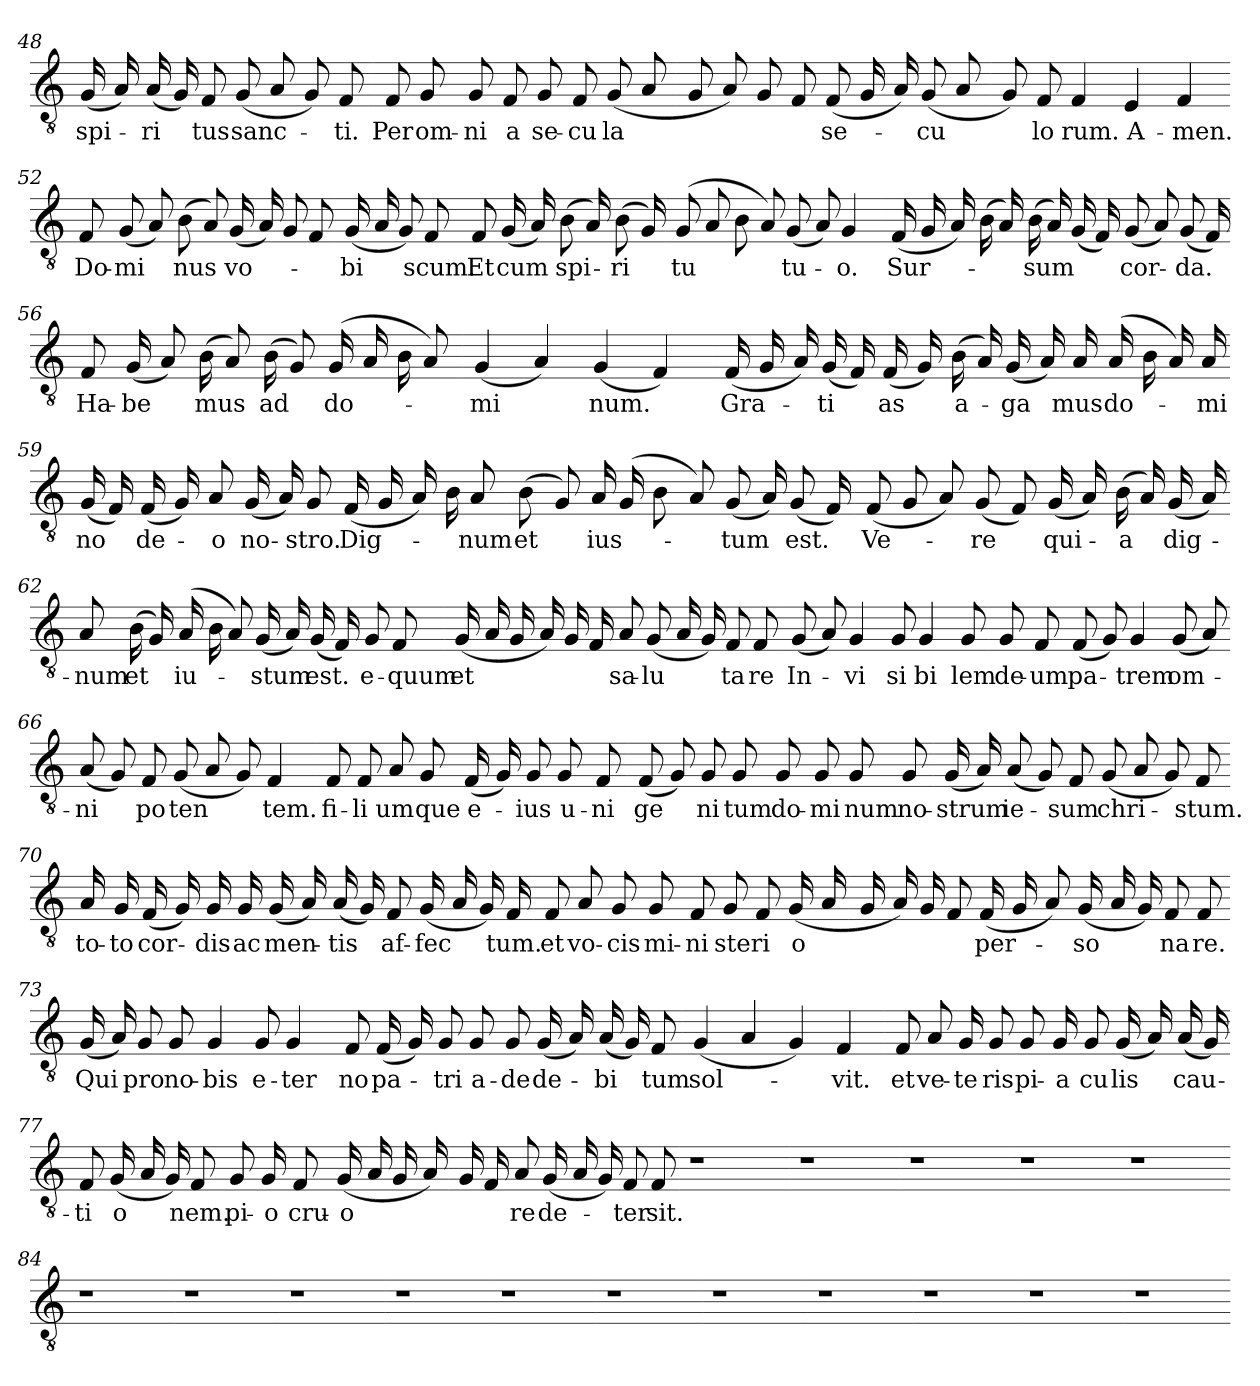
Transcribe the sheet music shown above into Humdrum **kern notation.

**kern	**text
*part1	*part1
*staff1	*staff1
*clefGv2	*
*k[]	*
=48	=48
(16G	spi-
16A)	.
(16A	ri
16G)	.
8F	-tus
(8G	sanc-
8A	.
8G)	.
8F	-ti.
=49-	=49-
8F	Per
8G	om-
8G	ni
8F	-a
8G	se-
8F	cu
(8G	-la
8A	.
=50-	=50-
8G	.
8A)	.
8G	.
8F	.
(8F	se-
16G	.
16A)	.
(8G	cu
8A	.
=51-	=51-
8G)	.
8F	lo
4F	-rum.
4E	A-
4F	-men.
=52-	=52-
8F	Do-
(8G	mi
8A)	.
(8B	-nus
8A)	.
(16G	vo-
16A)	.
8G	.
8F	.
=53-	=53-
(16G	bi
16A	.
8G)	.
8F	-scum.
8F	Et
(16G	cum
16A)	.
(8B	spi-
16A)	.
(8B	ri
16G)	.
=54-	=54-
(8G	-tu
8A	.
8B	.
8A)	.
(8G	tu-
8A)	.
4G	-o.
=55-	=55-
(16F	Sur-
16G	.
16A)	.
(16B	.
16A)	.
(16B	-sum
16A)	.
(16G	.
16F)	.
(8G	cor-
8A)	.
(8G	-da.
16F)	.
=56-	=56-
8F	Ha-
(16G	be
8A)	.
(16B	-mus
8A)	.
(16B	ad
8G)	.
(16G	do-
16A	.
16B	.
8A)	.
=57-	=57-
(4G	mi
4A)	.
(4G	-num.
4F)	.
=58-	=58-
(16F	Gra-
16G	.
16A)	.
(16G	ti
16F)	.
(16F	-as
16G)	.
(16B	a-
16A)	.
(16G	ga
16A)	.
16A	-mus
(16A	do-
16B	.
16A)	.
16A	mi
=59-	=59-
(16G	-no
16F)	.
(16F	de-
16G)	.
8A	-o
(16G	no-
16A)	.
8G	-stro.
(16F	Dig-
16G	.
16A)	.
16B	.
8A	-num
=60-	=60-
(8B	et
8G)	.
16A	ius-
(16G	.
8B	.
8A)	.
(8G	-tum
16A)	.
(8G	est.
16F)	.
=61-	=61-
(8F	Ve-
8G	.
8A)	.
(8G	-re
8F)	.
(16G	qui-
16A)	.
(16B	-a
16A)	.
(16G	dig-
16A)	.
=62-	=62-
8A	-num
(16B	et
16G)	.
(16A	iu-
16B	.
8A)	.
(16G	-stum
16A)	.
(16G	est.
16F)	.
8G	e-
8F	-quum
=63-	=63-
(16G	et
16A	.
16G	.
16A)	.
16G	.
16F	.
8A	sa-
(8G	lu
16A	.
16G)	.
8F	ta
8F	-re
=64-	=64-
(8G	In-
8A)	.
4G	vi
8G	si
4G	bi
8G	-lem
=65-	=65-
8G	de-
8F	-um
(8F	pa-
8G)	.
4G	-trem
(8G	om-
8A)	.
=66-	=66-
(8A	ni
8G)	.
8F	po
(8G	ten
8A	.
8G)	.
4F	-tem.
=67-	=67-
8F	fi-
8F	li
8A	um
8G	-que
(16F	e-
16G)	.
8G	-ius
8G	u-
8F	ni
=68-	=68-
(8F	ge
8G)	.
8G	ni
8G	-tum
8G	do-
8G	mi
8G	-num
8G	no-
=69-	=69-
(16G	-strum
16A)	.
(8A	ie-
8G)	.
8F	-sum
(8G	chri-
8A	.
8G)	.
8F	-stum.
=70-	=70-
16A	to-
16G	-to
(16F	cor-
16G)	.
16G	-dis
16G	ac
(16G	men-
16A)	.
(16A	-tis
16G)	.
8F	af-
(16G	fec
16A	.
16G)	.
16F	-tum.
=71-	=71-
8F	et
8A	vo-
8G	-cis
8G	mi-
8F	ni
8G	ste
8F	ri
(16G	-o
16A	.
=72-	=72-
16G	.
16A)	.
16G	.
8F	.
(16F	per-
16G	.
8A)	.
(16G	so
16A	.
16G)	.
8F	na
8F	-re.
=73-	=73-
(16G	Qui
16A)	.
8G	pro
8G	no-
4G	-bis
8G	e-
4G	ter
=74-	=74-
8F	-no
(16F	pa-
16G)	.
8G	-tri
8G	a-
8G	-de
(16G	de-
16A)	.
(16A	bi
16G)	.
8F	-tum
=75-	=75-
(4G	sol-
4A	.
4G)	.
4F	-vit.
=76-	=76-
8F	et
8A	ve-
16G	te
8G	-ris
8G	pi-
16G	a
8G	cu
(16G	-lis
16A)	.
(16A	cau-
16G)	.
=77-	=77-
8F	ti
(16G	o
16A	.
16G)	.
8F	-nem.
8G	pi-
16G	-o
8F	cru-
(16G	o
16A	.
16G	.
16A)	.
=78-	=78-
16G	.
16F	.
8A	-re
(16G	de-
16A	.
16G)	.
8F	ter
8F	-sit.
=79-	=79-
1r	.
=80-	=80-
1r	.
=81-	=81-
1r	.
=82-	=82-
1r	.
=83-	=83-
1r	.
=84-	=84-
1r	.
=85-	=85-
1r	.
=86-	=86-
1r	.
=87-	=87-
1r	.
=88-	=88-
1r	.
=89-	=89-
1r	.
=90-	=90-
1r	.
=91-	=91-
1r	.
=92-	=92-
1r	.
=93-	=93-
1r	.
=94-	=94-
1r	.
=-	=-
*-	*-
